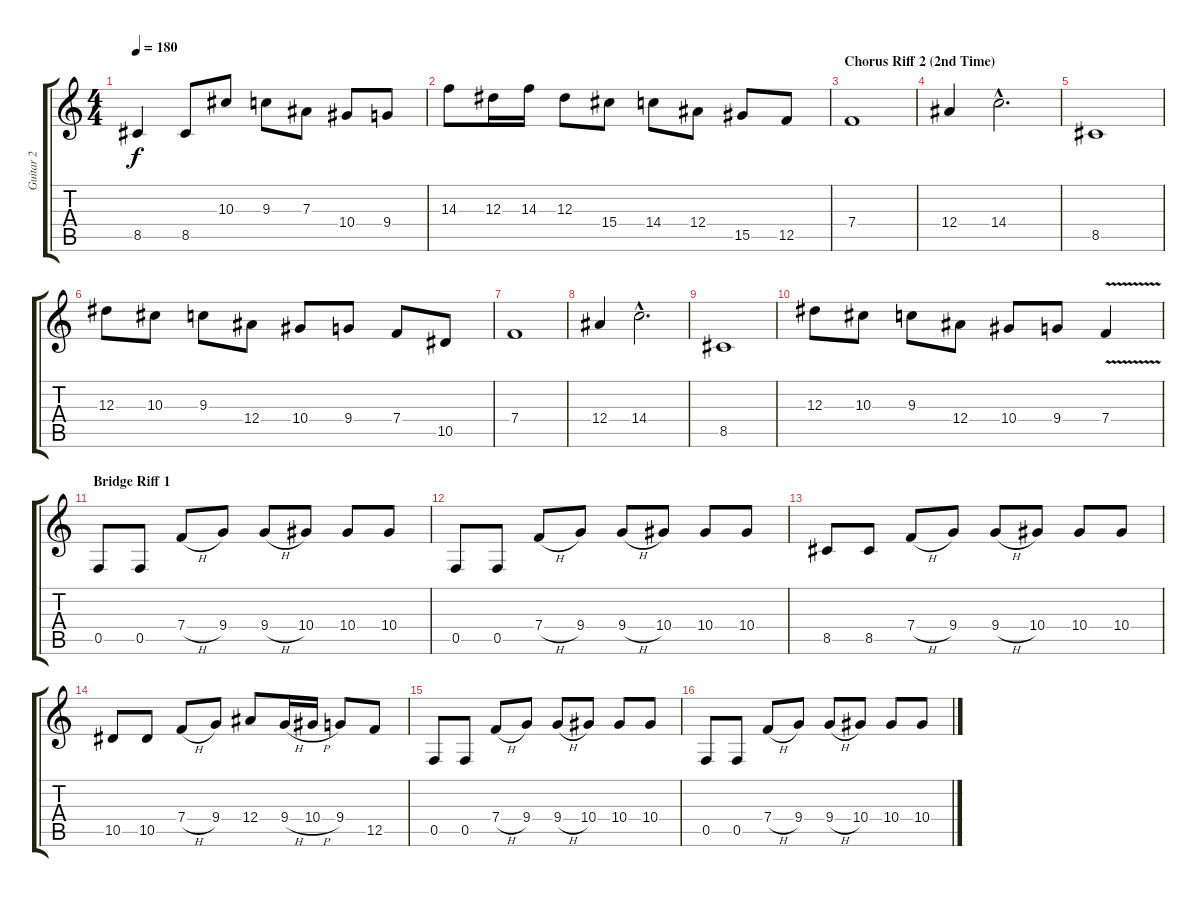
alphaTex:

\track ("Guitar 2" "Guitar 2") {instrument distortionguitar}
\staff {score tabs}
\tuning (C4 G3 Eb3 Bb2 F2 C2) {hide}
\ts (4 4)
\tempo 180
\clef g2
\ks c
8.5.4{dy f} 8.5.8 10.3.8 9.3.8 7.3.8 10.4.8 9.4.8 |
14.3.8 12.3.16 14.3.16 12.3.8 15.4.8 14.4.8 12.4.8 15.5.8 12.5.8 |
\section ("" "Chorus Riff 2 (2nd Time)")
7.4.1 |
12.4.4 14.4{hac}.2{d} |
8.5.1 |
12.3.8 10.3.8 9.3.8 12.4.8 10.4.8 9.4.8 7.4.8 10.5.8 |
7.4.1 |
12.4.4 14.4{hac}.2{d} |
8.5.1 |
12.3.8 10.3.8 9.3.8 12.4.8 10.4.8 9.4.8 7.4{v}.4 |
\section ("" "Bridge Riff 1")
0.5.8 0.5.8 7.4{h}.8 9.4.8 9.4{h}.8 10.4.8 10.4.8 10.4.8 |
0.5.8 0.5.8 7.4{h}.8 9.4.8 9.4{h}.8 10.4.8 10.4.8 10.4.8 |
8.5.8 8.5.8 7.4{h}.8 9.4.8 9.4{h}.8 10.4.8 10.4.8 10.4.8 |
10.5.8 10.5.8 7.4{h}.8 9.4.8 12.4.8 9.4{h}.16 10.4{h}.16 9.4.8 12.5.8 |
0.5.8 0.5.8 7.4{h}.8 9.4.8 9.4{h}.8 10.4.8 10.4.8 10.4.8 |
0.5.8 0.5.8 7.4{h}.8 9.4.8 9.4{h}.8 10.4.8 10.4.8 10.4.8
